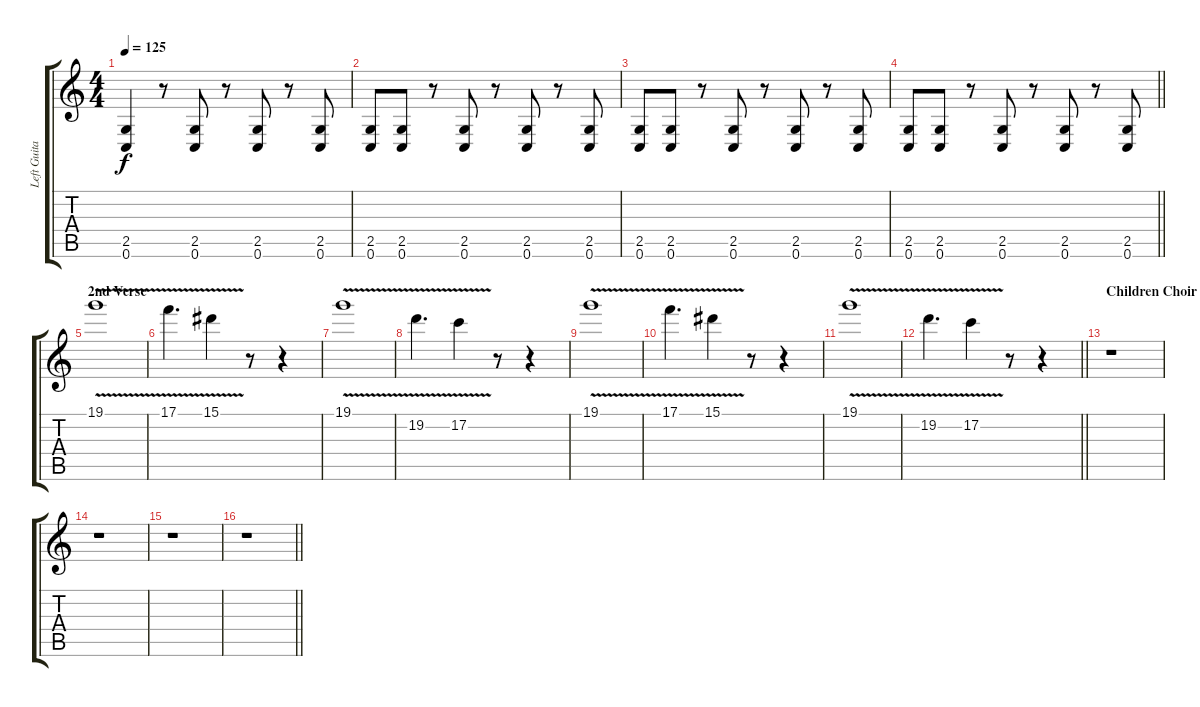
\track ("Left Guitar" "Left Guita") {instrument overdrivenguitar}
\staff {score tabs}
\tuning (C4 G3 Eb3 Bb2 F2 C2) {hide}
\ts (4 4)
\tempo 125
\clef g2
\ks c
(2.5 0.6).4{dy f} r.8 (2.5 0.6).8 r.8 (2.5 0.6).8 r.8 (2.5 0.6).8 |
(2.5 0.6).8 (2.5 0.6).8 r.8 (2.5 0.6).8 r.8 (2.5 0.6).8 r.8 (2.5 0.6).8 |
(2.5 0.6).8 (2.5 0.6).8 r.8 (2.5 0.6).8 r.8 (2.5 0.6).8 r.8 (2.5 0.6).8 |
\barLineRight lightlight
(2.5 0.6).8 (2.5 0.6).8 r.8 (2.5 0.6).8 r.8 (2.5 0.6).8 r.8 (2.5 0.6).8 |
\section ("" "2nd Verse")
19.1{v}.1 |
17.1{v}.4{d} 15.1{v}.4 r.8 r.4 |
19.1{v}.1 |
19.2{v}.4{d} 17.2{v}.4 r.8 r.4 |
19.1{v}.1 |
17.1{v}.4{d} 15.1{v}.4 r.8 r.4 |
19.1{v}.1 |
\barLineRight lightlight
19.2{v}.4{d} 17.2{v}.4 r.8 r.4 |
\section ("" "Children Choir Break")
r.1 |
r.1 |
r.1 |
\barLineRight lightlight
r.1
